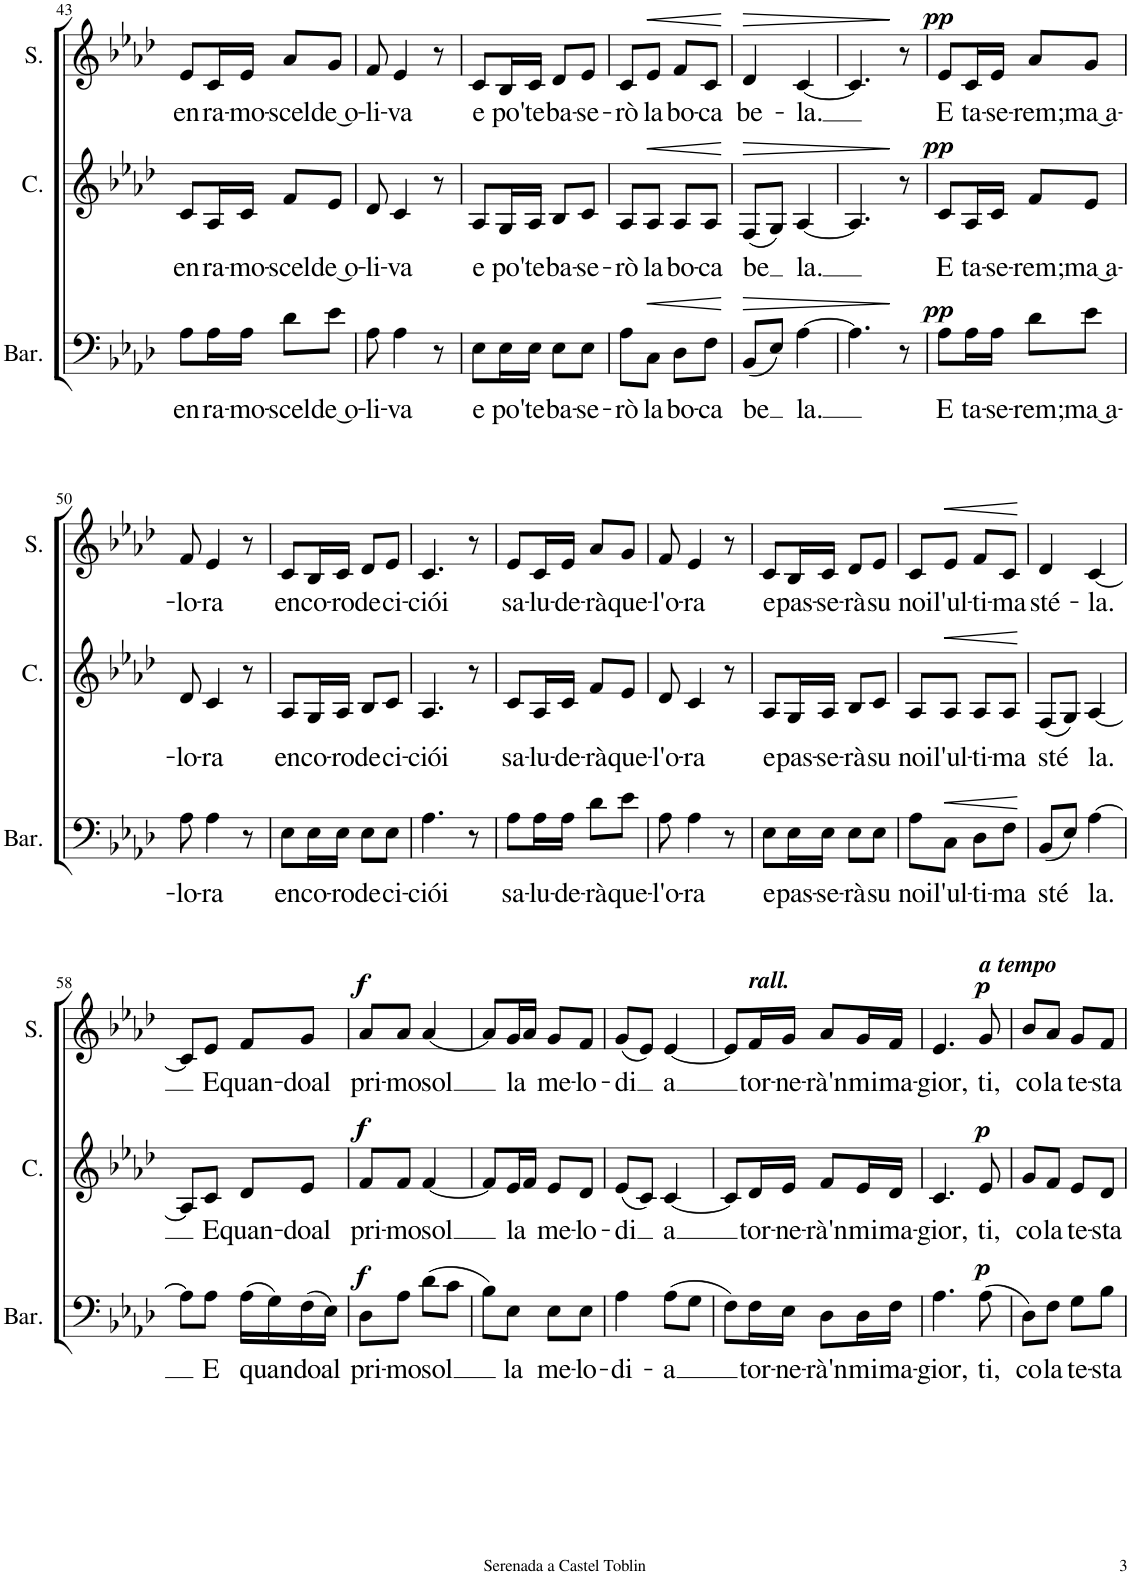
**kern	**text	**dynam	**kern	**text	**dynam	**kern	**text	**dynam
*part3	*part3	*part3	*part2	*part2	*part2	*part1	*part1	*part1
*staff3	*staff3	*staff3	*staff2	*staff2	*staff2	*staff1	*staff1	*staff1
*I"Baritono	*	*	*I"Contralto	*	*	*I"Soprano	*	*
*I'Bar.	*	*	*I'C.	*	*	*I'S.	*	*
!!LO:PB:g=z
*clefF4	*	*	*clefG2	*	*	*clefG2	*	*
*k[b-e-a-d-]	*	*	*k[b-e-a-d-]	*	*	*k[b-e-a-d-]	*	*
*M2/4	*	*	*M2/4	*	*	*M2/4	*	*
=43	=43	=43	=43	=43	=43	=43	=43	=43
!	!LO:LY:b	!	!	!LO:LY:b	!	!	!LO:LY:b	!
8A-\L	en	.	8c/L	en	.	8e-/L	en	.
!	!LO:LY:b	!	!	!LO:LY:b	!	!	!LO:LY:b	!
16A-\L	ra-	.	16A-/L	ra-	.	16c/L	ra-	.
!	!LO:LY:b	!	!	!LO:LY:b	!	!	!LO:LY:b	!
16A-\JJ	-mo-	.	16c/JJ	-mo-	.	16e-/JJ	-mo-	.
!	!LO:LY:b	!	!	!LO:LY:b	!	!	!LO:LY:b	!
8d-\L	-scel	.	8f/L	-scel	.	8a-/L	-scel	.
!	!LO:LY:b	!	!	!LO:LY:b	!	!	!LO:LY:b	!
8e-\J	de ͜o-	.	8e-/J	de ͜o-	.	8g/J	de ͜o-	.
=44	=44	=44	=44	=44	=44	=44	=44	=44
!	!LO:LY:b	!	!	!LO:LY:b	!	!	!LO:LY:b	!
8A-\	-li-	.	8d-/	-li-	.	8f/	-li-	.
!	!LO:LY:b	!	!	!LO:LY:b	!	!	!LO:LY:b	!
4A-\	-va	.	4c/	-va	.	4e-/	-va	.
8r	.	.	8r	.	.	8r	.	.
=45	=45	=45	=45	=45	=45	=45	=45	=45
!	!LO:LY:b	!	!	!LO:LY:b	!	!	!LO:LY:b	!
8E-\L	e	.	8A-/L	e	.	8c/L	e	.
!	!LO:LY:b	!	!	!LO:LY:b	!	!	!LO:LY:b	!
16E-\L	po'	.	16G/L	po'	.	16B-/L	po'	.
!	!LO:LY:b	!	!	!LO:LY:b	!	!	!LO:LY:b	!
16E-\JJ	te	.	16A-/JJ	te	.	16c/JJ	te	.
!	!LO:LY:b	!	!	!LO:LY:b	!	!	!LO:LY:b	!
8E-\L	ba-	.	8B-/L	ba-	.	8d-/L	ba-	.
!	!LO:LY:b	!	!	!LO:LY:b	!	!	!LO:LY:b	!
8E-\J	-se-	.	8c/J	-se-	.	8e-/J	-se-	.
=46	=46	=46	=46	=46	=46	=46	=46	=46
!	!LO:LY:b	!	!	!LO:LY:b	!	!	!LO:LY:b	!
8A-\L	-rò	.	8A-/L	-rò	.	8c/L	-rò	.
!	!LO:LY:b	!LO:HP:b	!	!LO:LY:b	!LO:HP:b	!	!LO:LY:b	!LO:HP:b
8C\J	la	<	8A-/J	la	<	8e-/J	la	<
!	!LO:LY:b	!	!	!LO:LY:b	!	!	!LO:LY:b	!
8D-\L	bo-	.	8A-/L	bo-	.	8f/L	bo-	.
!	!LO:LY:b	!	!	!LO:LY:b	!	!	!LO:LY:b	!
8F\J	-ca	.	8A-/J	-ca	.	8c/J	-ca	.
.	.	[	.	.	[	.	.	[
=47	=47	=47	=47	=47	=47	=47	=47	=47
!	!LO:LY:b	!LO:HP:b	!	!LO:LY:b	!LO:HP:b	!	!LO:LY:b	!LO:HP:b
(8BB-/L	be	>	(8F/L	be	>	4d-/	be-	>
8E-/J)	.	.	8G/J)	.	.	.	.	.
!	!LO:LY:b	!	!	!LO:LY:b	!	!	!LO:LY:b	!
[4A-\	la.	.	[4A-/	la.	.	[4c/	-la.	.
=48	=48	=48	=48	=48	=48	=48	=48	=48
4.A-\]	.	.	4.A-/]	.	.	4.c/]	.	.
8r	.	]	8r	.	]	8r	.	]
=49	=49	=49	=49	=49	=49	=49	=49	=49
!	!LO:LY:b	!LO:DY:a	!	!LO:LY:b	!LO:DY:a	!	!LO:LY:b	!LO:DY:a
8A-\L	E	pp	8c/L	E	pp	8e-/L	E	pp
!	!LO:LY:b	!	!	!LO:LY:b	!	!	!LO:LY:b	!
16A-\L	ta-	.	16A-/L	ta-	.	16c/L	ta-	.
!	!LO:LY:b	!	!	!LO:LY:b	!	!	!LO:LY:b	!
16A-\JJ	-se-	.	16c/JJ	-se-	.	16e-/JJ	-se-	.
!	!LO:LY:b	!	!	!LO:LY:b	!	!	!LO:LY:b	!
8d-\L	-rem;	.	8f/L	-rem;	.	8a-/L	-rem;	.
!	!LO:LY:b	!	!	!LO:LY:b	!	!	!LO:LY:b	!
8e-\J	ma ͜a-	.	8e-/J	ma ͜a-	.	8g/J	ma ͜a-	.
!!LO:LB:g=z
=50	=50	=50	=50	=50	=50	=50	=50	=50
!	!LO:LY:b	!	!	!LO:LY:b	!	!	!LO:LY:b	!
8A-\	-lo-	.	8d-/	-lo-	.	8f/	-lo-	.
!	!LO:LY:b	!	!	!LO:LY:b	!	!	!LO:LY:b	!
4A-\	-ra	.	4c/	-ra	.	4e-/	-ra	.
8r	.	.	8r	.	.	8r	.	.
=51	=51	=51	=51	=51	=51	=51	=51	=51
!	!LO:LY:b	!	!	!LO:LY:b	!	!	!LO:LY:b	!
8E-\L	en	.	8A-/L	en	.	8c/L	en	.
!	!LO:LY:b	!	!	!LO:LY:b	!	!	!LO:LY:b	!
16E-\L	co-	.	16G/L	co-	.	16B-/L	co-	.
!	!LO:LY:b	!	!	!LO:LY:b	!	!	!LO:LY:b	!
16E-\JJ	-ro	.	16A-/JJ	-ro	.	16c/JJ	-ro	.
!	!LO:LY:b	!	!	!LO:LY:b	!	!	!LO:LY:b	!
8E-\L	de	.	8B-/L	de	.	8d-/L	de	.
!	!LO:LY:b	!	!	!LO:LY:b	!	!	!LO:LY:b	!
8E-\J	ci-	.	8c/J	ci-	.	8e-/J	ci-	.
=52	=52	=52	=52	=52	=52	=52	=52	=52
!	!LO:LY:b	!	!	!LO:LY:b	!	!	!LO:LY:b	!
4.A-\	-ciói	.	4.A-/	-ciói	.	4.c/	-ciói	.
8r	.	.	8r	.	.	8r	.	.
=53	=53	=53	=53	=53	=53	=53	=53	=53
!	!LO:LY:b	!	!	!LO:LY:b	!	!	!LO:LY:b	!
8A-\L	sa-	.	8c/L	sa-	.	8e-/L	sa-	.
!	!LO:LY:b	!	!	!LO:LY:b	!	!	!LO:LY:b	!
16A-\L	-lu-	.	16A-/L	-lu-	.	16c/L	-lu-	.
!	!LO:LY:b	!	!	!LO:LY:b	!	!	!LO:LY:b	!
16A-\JJ	-de-	.	16c/JJ	-de-	.	16e-/JJ	-de-	.
!	!LO:LY:b	!	!	!LO:LY:b	!	!	!LO:LY:b	!
8d-\L	-rà	.	8f/L	-rà	.	8a-/L	-rà	.
!	!LO:LY:b	!	!	!LO:LY:b	!	!	!LO:LY:b	!
8e-\J	que-	.	8e-/J	que-	.	8g/J	que-	.
=54	=54	=54	=54	=54	=54	=54	=54	=54
!	!LO:LY:b	!	!	!LO:LY:b	!	!	!LO:LY:b	!
8A-\	-l'o-	.	8d-/	-l'o-	.	8f/	-l'o-	.
!	!LO:LY:b	!	!	!LO:LY:b	!	!	!LO:LY:b	!
4A-\	-ra	.	4c/	-ra	.	4e-/	-ra	.
8r	.	.	8r	.	.	8r	.	.
=55	=55	=55	=55	=55	=55	=55	=55	=55
!	!LO:LY:b	!	!	!LO:LY:b	!	!	!LO:LY:b	!
8E-\L	e	.	8A-/L	e	.	8c/L	e	.
!	!LO:LY:b	!	!	!LO:LY:b	!	!	!LO:LY:b	!
16E-\L	pas-	.	16G/L	pas-	.	16B-/L	pas-	.
!	!LO:LY:b	!	!	!LO:LY:b	!	!	!LO:LY:b	!
16E-\JJ	-se-	.	16A-/JJ	-se-	.	16c/JJ	-se-	.
!	!LO:LY:b	!	!	!LO:LY:b	!	!	!LO:LY:b	!
8E-\L	-rà	.	8B-/L	-rà	.	8d-/L	-rà	.
!	!LO:LY:b	!	!	!LO:LY:b	!	!	!LO:LY:b	!
8E-\J	su	.	8c/J	su	.	8e-/J	su	.
=56	=56	=56	=56	=56	=56	=56	=56	=56
!	!LO:LY:b	!	!	!LO:LY:b	!	!	!LO:LY:b	!
8A-\L	noi	.	8A-/L	noi	.	8c/L	noi	.
!	!LO:LY:b	!LO:HP:b	!	!LO:LY:b	!LO:HP:b	!	!LO:LY:b	!LO:HP:b
8C\J	l'ul-	<	8A-/J	l'ul-	<	8e-/J	l'ul-	<
!	!LO:LY:b	!	!	!LO:LY:b	!	!	!LO:LY:b	!
8D-\L	-ti-	.	8A-/L	-ti-	.	8f/L	-ti-	.
!	!LO:LY:b	!	!	!LO:LY:b	!	!	!LO:LY:b	!
8F\J	-ma	.	8A-/J	-ma	.	8c/J	-ma	.
.	.	[	.	.	[	.	.	[
=57	=57	=57	=57	=57	=57	=57	=57	=57
!	!LO:LY:b	!	!	!LO:LY:b	!	!	!LO:LY:b	!
(8BB-/L	sté	.	(8F/L	sté	.	4d-/	sté-	.
8E-/J)	.	.	8G/J)	.	.	.	.	.
!	!LO:LY:b	!	!	!LO:LY:b	!	!	!LO:LY:b	!
[4A-\	la.	.	[4A-/	la.	.	[4c/	-la.	.
!!LO:LB:g=z
=58	=58	=58	=58	=58	=58	=58	=58	=58
8A-\L]	.	.	8A-/L]	.	.	8c/L]	.	.
!	!LO:LY:b	!	!	!LO:LY:b	!	!	!LO:LY:b	!
8A-\J	E	.	8c/J	E	.	8e-/J	E	.
!	!LO:LY:b	!	!	!LO:LY:b	!	!	!LO:LY:b	!
(16A-\LL	quan	.	8d-/L	quan-	.	8f/L	quan-	.
16G\)	.	.	.	.	.	.	.	.
!	!LO:LY:b	!	!	!LO:LY:b	!	!	!LO:LY:b	!
(16F\	do	.	8e-/J	-doal	.	8g/J	-doal	.
!	!LO:LY:b	!	!	!	!	!	!	!
16E-\JJ)	al	.	.	.	.	.	.	.
=59	=59	=59	=59	=59	=59	=59	=59	=59
!	!LO:LY:b	!LO:DY:a	!	!LO:LY:b	!LO:DY:a	!	!LO:LY:b	!LO:DY:a
8D-\L	pri-	f	8f/L	pri-	f	8a-/L	pri-	f
!	!LO:LY:b	!	!	!LO:LY:b	!	!	!LO:LY:b	!
8A-\J	-mo	.	8f/J	-mo	.	8a-/J	-mo	.
!	!LO:LY:b	!	!	!LO:LY:b	!	!	!LO:LY:b	!
(8d-\L	sol	.	[4f/	sol	.	[4a-/	sol	.
8c\J	.	.	.	.	.	.	.	.
=60	=60	=60	=60	=60	=60	=60	=60	=60
8B-\L)	.	.	8f/L]	.	.	8a-/L]	.	.
!	!LO:LY:b	!	!	!LO:LY:b	!	!	!LO:LY:b	!
8E-\J	la	.	16e-/L	la	.	16g/L	la	.
.	.	.	16f/JJ	.	.	16a-/JJ	.	.
!	!LO:LY:b	!	!	!LO:LY:b	!	!	!LO:LY:b	!
8E-\L	me-	.	8e-/L	me-	.	8g/L	me-	.
!	!LO:LY:b	!	!	!LO:LY:b	!	!	!LO:LY:b	!
8E-\J	-lo-	.	8d-/J	-lo-	.	8f/J	-lo-	.
=61	=61	=61	=61	=61	=61	=61	=61	=61
!	!LO:LY:b	!	!	!LO:LY:b	!	!	!LO:LY:b	!
4A-\	-di-	.	(8e-/L	-di	.	(8g/L	-di	.
.	.	.	8c/J)	.	.	8e-/J)	.	.
!	!LO:LY:b	!	!	!LO:LY:b	!	!	!LO:LY:b	!
(8A-\L	-a	.	[4c/	a	.	[4e-/	a	.
8G\J	.	.	.	.	.	.	.	.
=62	=62	=62	=62	=62	=62	=62	=62	=62
8F\L)	.	.	8c/L]	.	.	8e-/L]	.	.
!	!	!	!	!	!	!LO:TX:a:Bi:t=rall.	!	!
!	!LO:LY:b	!	!	!LO:LY:b	!	!	!LO:LY:b	!
16F\L	tor-	.	16d-/L	tor-	.	16f/L	tor-	.
!	!LO:LY:b	!	!	!LO:LY:b	!	!	!LO:LY:b	!
16E-\JJ	-ne-	.	16e-/JJ	-ne-	.	16g/JJ	-ne-	.
!	!LO:LY:b	!	!	!LO:LY:b	!	!	!LO:LY:b	!
8D-\L	-rà'n	.	8f/L	-rà'n	.	8a-/L	-rà'n	.
!	!LO:LY:b	!	!	!LO:LY:b	!	!	!LO:LY:b	!
16D-\L	mi	.	16e-/L	mi	.	16g/L	mi	.
!	!LO:LY:b	!	!	!LO:LY:b	!	!	!LO:LY:b	!
16F\JJ	ma-	.	16d-/JJ	ma-	.	16f/JJ	ma-	.
=63	=63	=63	=63	=63	=63	=63	=63	=63
!	!LO:LY:b	!	!	!LO:LY:b	!	!	!LO:LY:b	!
4.A-\	-gior,	.	4.c/	-gior,	.	4.e-/	-gior,	.
!	!	!	!	!	!	!LO:TX:a:Bi:t=a tempo	!	!
!	!LO:LY:b	!LO:DY:a	!	!LO:LY:b	!LO:DY:a	!	!LO:LY:b	!LO:DY:a
(8A-\	ti,	p	8e-/	ti,	p	8g/	ti,	p
=64	=64	=64	=64	=64	=64	=64	=64	=64
!	!LO:LY:b	!	!	!LO:LY:b	!	!	!LO:LY:b	!
8D-\L)	co	.	8g/L	co	.	8b-/L	co	.
!	!LO:LY:b	!	!	!LO:LY:b	!	!	!LO:LY:b	!
8F\J	la	.	8f/J	la	.	8a-/J	la	.
!	!LO:LY:b	!	!	!LO:LY:b	!	!	!LO:LY:b	!
8G\L	te-	.	8e-/L	te-	.	8g/L	te-	.
!	!LO:LY:b	!	!	!LO:LY:b	!	!	!LO:LY:b	!
8B-\J	-sta	.	8d-/J	-sta	.	8f/J	-sta	.
=	=	=	=	=	=	=	=	=
*-	*-	*-	*-	*-	*-	*-	*-	*-
